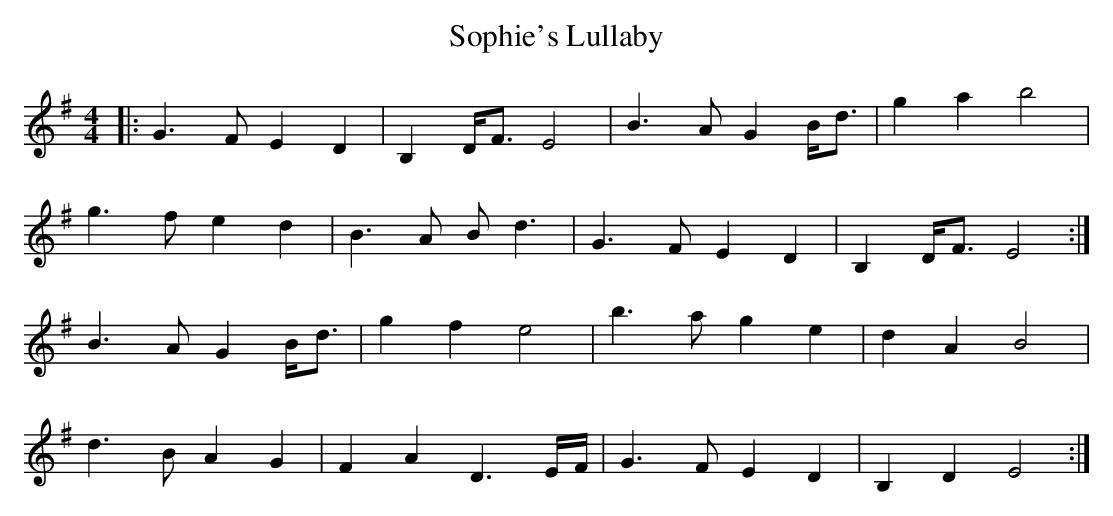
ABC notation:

X:1
T: Sophie's Lullaby
M: 4/4
L: 1/8
K: Emin
|:G3F E2D2|B,2D<F E4|B3A G2B<d|g2a2 b4|
g3f e2d2|B3A Bd3|G3F E2D2|B,2D<F E4:|
B3A G2B<d|g2f2 e4|b3a g2e2|d2A2 B4|
d3B A2G2|F2A2 D3E/F/|G3F E2D2|B,2D2 E4:|
